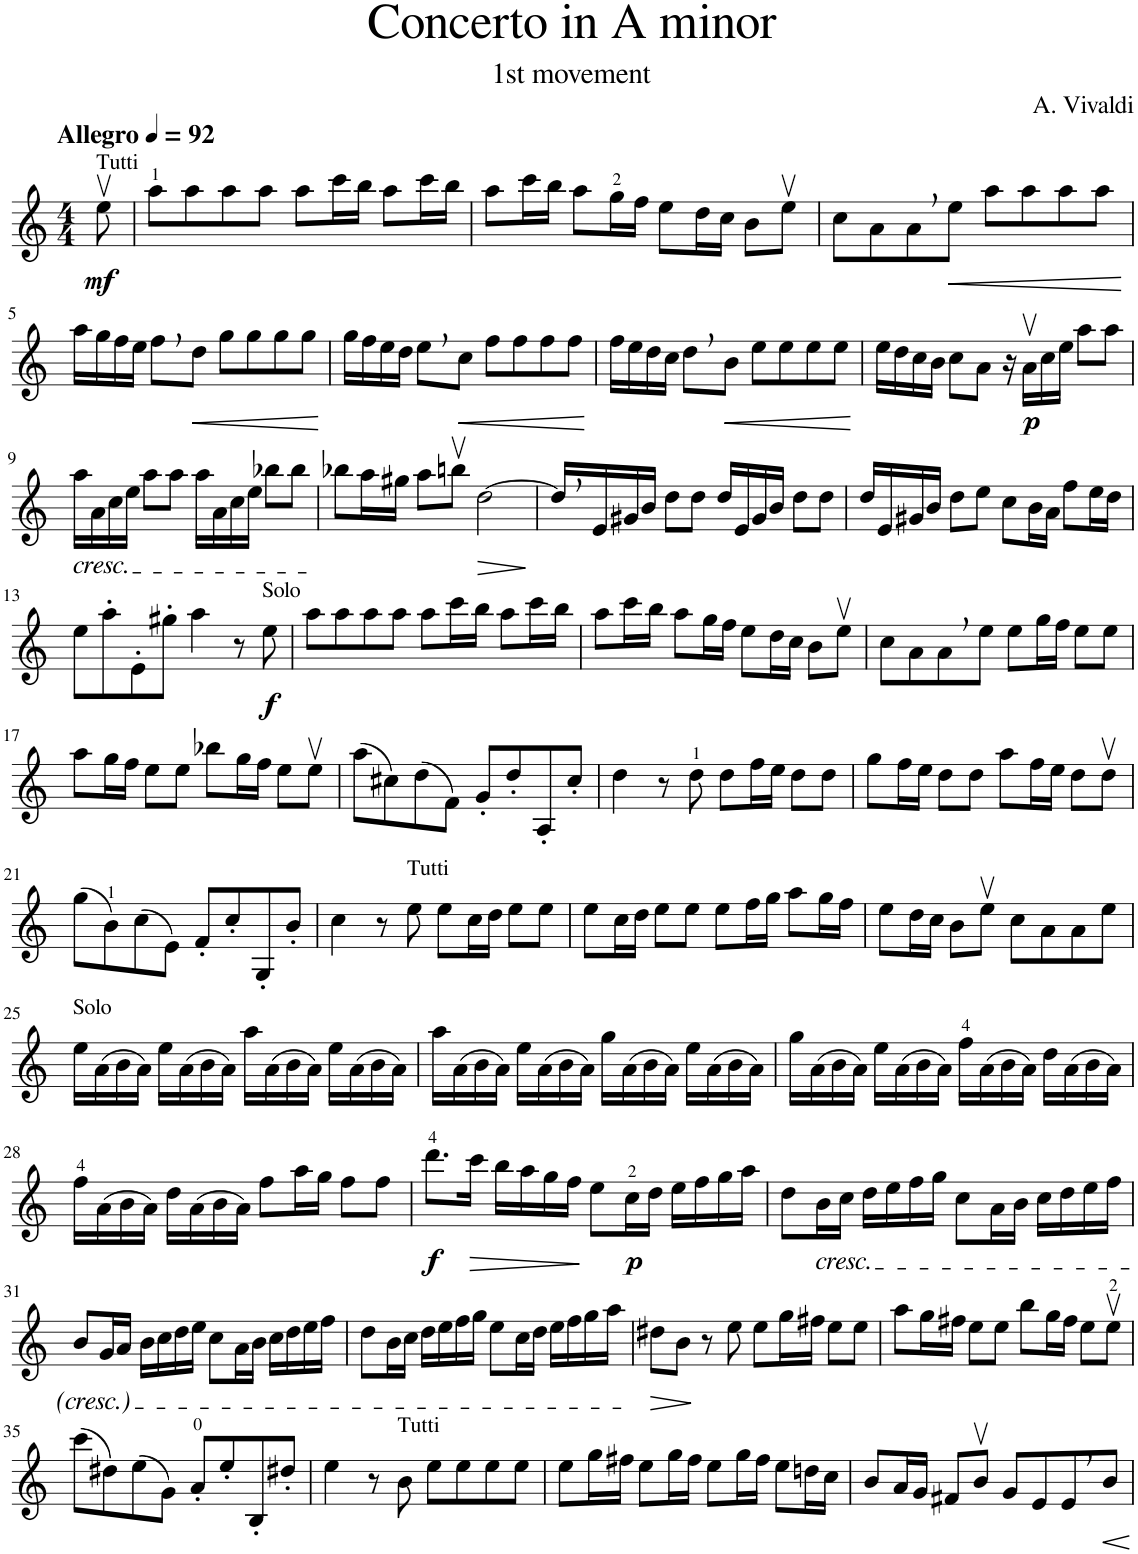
**kern	**dynam
*part1	*part1
*staff1	*staff1
*I"Violino	*
*I'Vln.	*
*clefG2	*
*k[]	*
*M4/4	*
*MM92	*
=1	=1
!LO:TX:a:B:t=Allegro	!
!LO:TX:a:t=Tutti	!
!	!LO:DY:b
8eev\	mf
=2	=2
8aa\L	.
8aa\	.
8aa\	.
8aa\J	.
8aa\L	.
16ccc\L	.
16bb\JJ	.
8aa\L	.
16ccc\L	.
16bb\JJ	.
=3	=3
8aa\L	.
16ccc\L	.
16bb\JJ	.
8aa\L	.
16gg\L	.
16ff\JJ	.
8ee\L	.
16dd\L	.
16cc\JJ	.
8b\L	.
8eev\J	.
=4	=4
8cc\L	.
8a\	.
8a,\	.
!	!LO:HP:b
8ee\J	<
8aa\L	.
8aa\	.
8aa\	.
8aa\J	.
.	[
!!LO:LB:g=z
=5	=5
16aa\LL	.
16gg\	.
16ff\	.
16ee\JJ	.
8ff,\L	.
!	!LO:HP:b
8dd\J	<
8gg\L	.
8gg\	.
8gg\	.
8gg\J	.
.	[
=6	=6
16gg\LL	.
16ff\	.
16ee\	.
16dd\JJ	.
8ee,\L	.
!	!LO:HP:b
8cc\J	<
8ff\L	.
8ff\	.
8ff\	.
8ff\J	.
.	[
=7	=7
16ff\LL	.
16ee\	.
16dd\	.
16cc\JJ	.
8dd,\L	.
!	!LO:HP:b
8b\J	<
8ee\L	.
8ee\	.
8ee\	.
8ee\J	.
.	[
=8	=8
16ee\LL	.
16dd\	.
16cc\	.
16b\JJ	.
8cc\L	.
8a\J	.
16r	.
!	!LO:DY:b
16av\LL	p
16cc\	.
16ee\JJ	.
8aa\L	.
8aa\J	.
!!LO:LB:g=z
=9	=9
!LO:TX:b:i:t=cresc.	!
16aa\LL	.
16a\	.
16cc\	.
16ee\JJ	.
8aa\L	.
8aa\J	.
16aa\LL	.
16a\	.
16cc\	.
16ee\JJ	.
8bb-X\L	.
8bb-\J	.
=10	=10
8bb-X\L	.
16aa\L	.
16gg#X\JJ	.
8aa\L	.
8bbnv\J	.
!	!LO:HP:b
[2dd\	>
.	]
=11	=11
16dd,/LL]	.
16e/	.
16g#X/	.
16b/JJ	.
8dd\L	.
8dd\J	.
16dd/LL	.
16e/	.
16g#/	.
16b/JJ	.
8dd\L	.
8dd\J	.
=12	=12
16dd/LL	.
16e/	.
16g#X/	.
16b/JJ	.
8dd\L	.
8ee\J	.
8cc\L	.
16b\L	.
16a\JJ	.
8ff\L	.
16ee\L	.
16dd\JJ	.
!!LO:LB:g=z
=13	=13
8ee\L	.
8aa'\	.
8e'\	.
8gg#X'\J	.
4aa\	.
8r	.
!LO:TX:a:t=Solo	!
!	!LO:DY:b
8ee\	f
=14	=14
8aa\L	.
8aa\	.
8aa\	.
8aa\J	.
8aa\L	.
16ccc\L	.
16bb\JJ	.
8aa\L	.
16ccc\L	.
16bb\JJ	.
=15	=15
8aa\L	.
16ccc\L	.
16bb\JJ	.
8aa\L	.
16gg\L	.
16ff\JJ	.
8ee\L	.
16dd\L	.
16cc\JJ	.
8b\L	.
8eev\J	.
=16	=16
8cc\L	.
8a\	.
8a,\	.
8ee\J	.
8ee\L	.
16gg\L	.
16ff\JJ	.
8ee\L	.
8ee\J	.
!!LO:LB:g=z
=17	=17
8aa\L	.
16gg\L	.
16ff\JJ	.
8ee\L	.
8ee\J	.
8bb-X\L	.
16gg\L	.
16ff\JJ	.
8ee\L	.
8eev\J	.
=18	=18
(8aa\L	.
8cc#X\)	.
(8dd\	.
8f\J)	.
8g'/L	.
8dd'/	.
8A'/	.
8cc#'/J	.
=19	=19
4dd\	.
8r	.
8dd\	.
8dd\L	.
16ff\L	.
16ee\JJ	.
8dd\L	.
8dd\J	.
=20	=20
8gg\L	.
16ff\L	.
16ee\JJ	.
8dd\L	.
8dd\J	.
8aa\L	.
16ff\L	.
16ee\JJ	.
8dd\L	.
8ddv\J	.
!!LO:LB:g=z
=21	=21
(8gg\L	.
8b\)	.
(8cc\	.
8e\J)	.
8f'/L	.
8cc'/	.
8G'/	.
8b'/J	.
=22	=22
4cc\	.
8r	.
!LO:TX:a:t=Tutti	!
8ee\	.
8ee\L	.
16cc\L	.
16dd\JJ	.
8ee\L	.
8ee\J	.
=23	=23
8ee\L	.
16cc\L	.
16dd\JJ	.
8ee\L	.
8ee\J	.
8ee\L	.
16ff\L	.
16gg\JJ	.
8aa\L	.
16gg\L	.
16ff\JJ	.
=24	=24
8ee\L	.
16dd\L	.
16cc\JJ	.
8b\L	.
8eev\J	.
8cc\L	.
8a\	.
8a\	.
8ee\J	.
!!LO:LB:g=z
=25	=25
!LO:TX:a:t=Solo	!
16ee\LL	.
(16a\	.
16b\	.
16a\JJ)	.
16ee\LL	.
(16a\	.
16b\	.
16a\JJ)	.
16aa\LL	.
(16a\	.
16b\	.
16a\JJ)	.
16ee\LL	.
(16a\	.
16b\	.
16a\JJ)	.
=26	=26
16aa\LL	.
(16a\	.
16b\	.
16a\JJ)	.
16ee\LL	.
(16a\	.
16b\	.
16a\JJ)	.
16gg\LL	.
(16a\	.
16b\	.
16a\JJ)	.
16ee\LL	.
(16a\	.
16b\	.
16a\JJ)	.
=27	=27
16gg\LL	.
(16a\	.
16b\	.
16a\JJ)	.
16ee\LL	.
(16a\	.
16b\	.
16a\JJ)	.
16ff\LL	.
(16a\	.
16b\	.
16a\JJ)	.
16dd\LL	.
(16a\	.
16b\	.
16a\JJ)	.
!!LO:LB:g=z
=28	=28
16ff\LL	.
(16a\	.
16b\	.
16a\JJ)	.
16dd\LL	.
(16a\	.
16b\	.
16a\JJ)	.
8ff\L	.
16aa\L	.
16gg\JJ	.
8ff\L	.
8ff\J	.
=29	=29
!	!LO:DY:b
8.ddd\L	f
!	!LO:HP:b
16ccc\Jk	>
16bb\LL	.
16aa\	.
16gg\	.
16ff\JJ	.
8ee\L	]
!	!LO:DY:b
16cc\L	p
16dd\JJ	.
16ee\LL	.
16ff\	.
16gg\	.
16aa\JJ	.
=30	=30
8dd\L	.
!LO:TX:b:i:t=cresc.	!
16b\L	.
16cc\JJ	.
16dd\LL	.
16ee\	.
16ff\	.
16gg\JJ	.
8cc\L	.
16a\L	.
16b\JJ	.
16cc\LL	.
16dd\	.
16ee\	.
16ff\JJ	.
!!LO:LB:g=z
=31	=31
8b/L	.
16g/L	.
16a/JJ	.
16b\LL	.
16cc\	.
16dd\	.
16ee\JJ	.
8cc\L	.
16a\L	.
16b\JJ	.
16cc\LL	.
16dd\	.
16ee\	.
16ff\JJ	.
=32	=32
8dd\L	.
16b\L	.
16cc\JJ	.
16dd\LL	.
16ee\	.
16ff\	.
16gg\JJ	.
8ee\L	.
16cc\L	.
16dd\JJ	.
16ee\LL	.
16ff\	.
16gg\	.
16aa\JJ	.
=33	=33
!	!LO:HP:b
8dd#X\L	>
8b\J	.
8r	]
8ee\	.
8ee\L	.
16gg\L	.
16ff#X\JJ	.
8ee\L	.
8ee\J	.
=34	=34
8aa\L	.
16gg\L	.
16ff#X\JJ	.
8ee\L	.
8ee\J	.
8bb\L	.
16gg\L	.
16ff#\JJ	.
8ee\L	.
8eev\J	.
!!LO:LB:g=z
=35	=35
(8ccc\L	.
8dd#X\)	.
(8ee\	.
8g\J)	.
8a'/L	.
8ee'/	.
8B'/	.
8dd#X'/J	.
=36	=36
4ee\	.
8r	.
!LO:TX:a:t=Tutti	!
8b\	.
8ee\L	.
8ee\	.
8ee\	.
8ee\J	.
=37	=37
8ee\L	.
16gg\L	.
16ff#X\JJ	.
8ee\L	.
16gg\L	.
16ff#\JJ	.
8ee\L	.
16gg\L	.
16ff#\JJ	.
8ee\L	.
16ddn\L	.
16cc\JJ	.
=38	=38
8b/L	.
16a/L	.
16g/JJ	.
8f#X/L	.
8bv/J	.
8g/L	.
8e/	.
8e,/	.
8b/J	.
=	=
*-	*-
